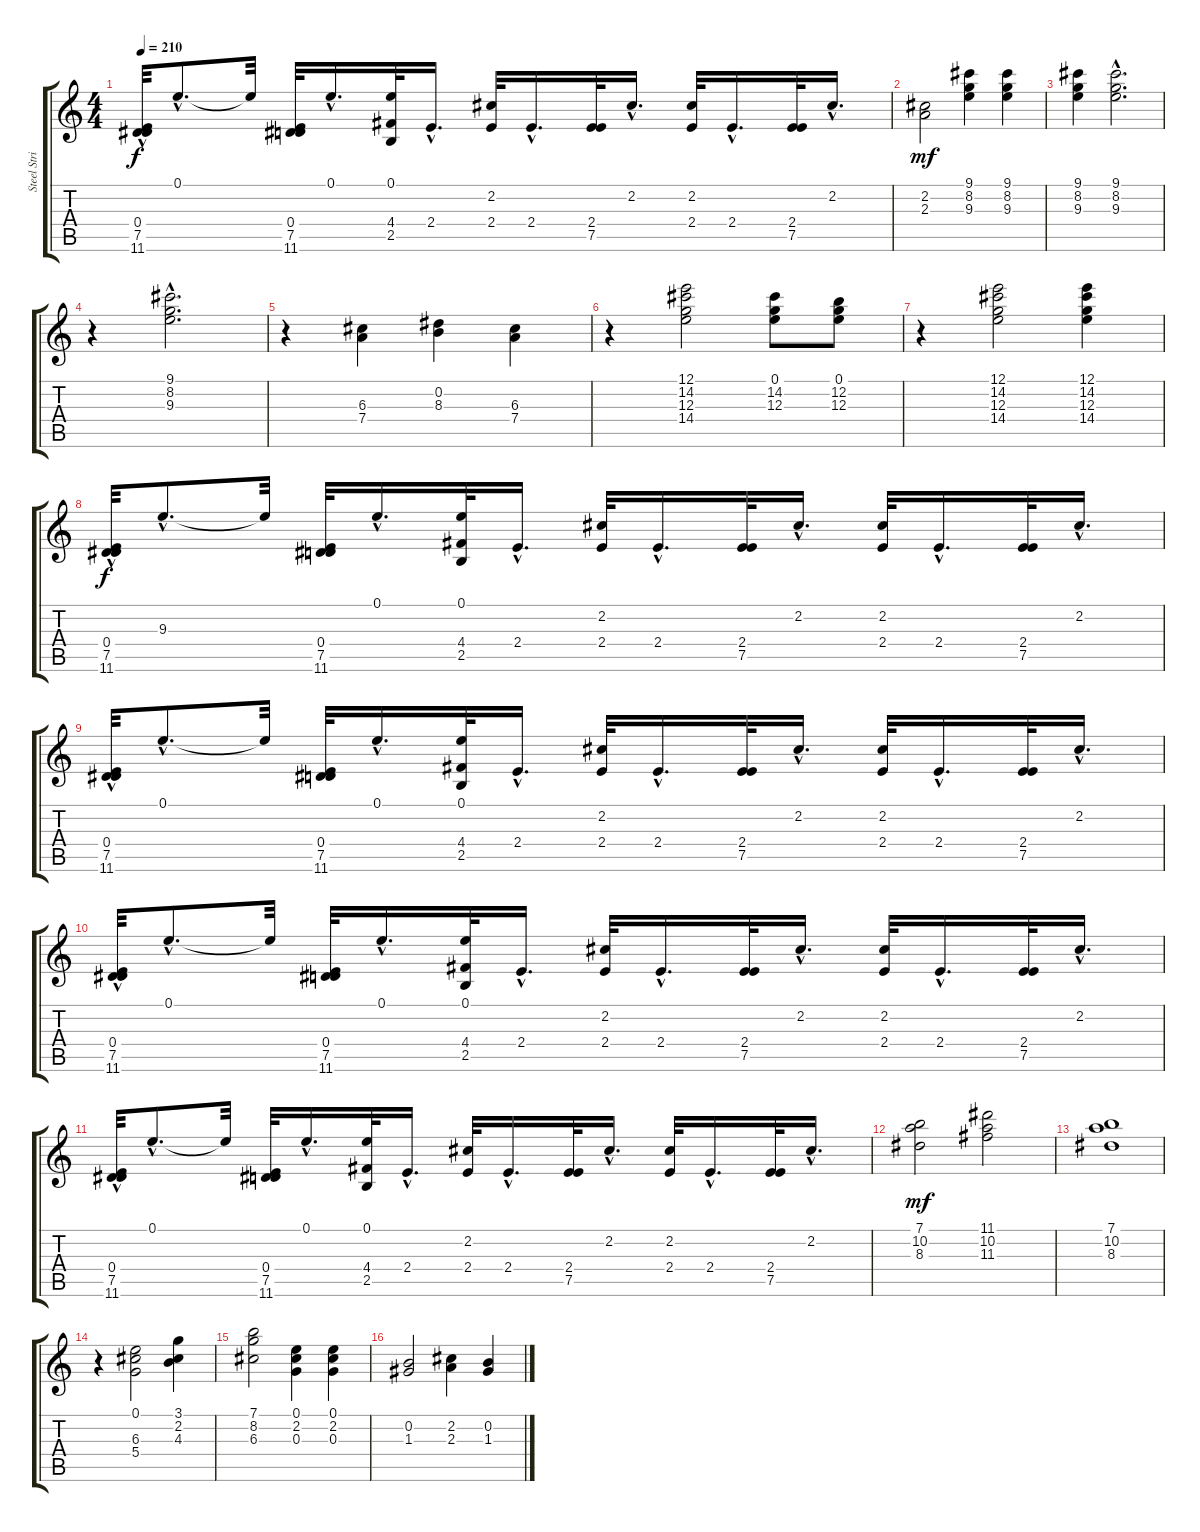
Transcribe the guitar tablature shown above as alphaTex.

\track ("Steel String" "Steel Stri") {instrument acousticguitarsteel}
\staff {score tabs}
\tuning (E4 B3 G3 D3 A2 E2) {hide}
\ts (4 4)
\tempo 210
\clef g2
\ks c
(0.4{hac} 7.5 11.6).32{dy f} 0.1{hac}.8{d} 0.1{t}.32 (0.4 7.5 11.6).32 0.1{hac}.16{d} (0.1 4.4 2.5).32 2.4{hac}.16{d} (2.2 2.4).32 2.4{hac}.16{d} (2.4 7.5).32 2.2{hac}.16{d} (2.2 2.4).32 2.4{hac}.16{d} (2.4 7.5).32 2.2{hac}.16{d} |
(2.2 2.3).2{dy mf} (9.1 8.2 9.3).4 (9.1 8.2 9.3).4 |
(9.1 8.2 9.3).4 (9.1{hac} 8.2{hac} 9.3{hac}).2{d} |
r.4 (9.1{hac} 8.2{hac} 9.3{hac}).2{d} |
r.4 (6.3 7.4).4 (0.2 8.3).4 (6.3 7.4).4 |
r.4 (12.1 14.2 12.3 14.4).2 (0.1 14.2 12.3).8 (0.1 12.2 12.3).8 |
r.4 (12.1 14.2 12.3 14.4).2 (12.1 14.2 12.3 14.4).4 |
(0.4{hac} 7.5 11.6).32{dy f} 9.3{hac}.8{d} 9.3{t}.32 (0.4 7.5 11.6).32 0.1{hac}.16{d} (0.1 4.4 2.5).32 2.4{hac}.16{d} (2.2 2.4).32 2.4{hac}.16{d} (2.4 7.5).32 2.2{hac}.16{d} (2.2 2.4).32 2.4{hac}.16{d} (2.4 7.5).32 2.2{hac}.16{d} |
(0.4{hac} 7.5 11.6).32 0.1{hac}.8{d} 0.1{t}.32 (0.4 7.5 11.6).32 0.1{hac}.16{d} (0.1 4.4 2.5).32 2.4{hac}.16{d} (2.2 2.4).32 2.4{hac}.16{d} (2.4 7.5).32 2.2{hac}.16{d} (2.2 2.4).32 2.4{hac}.16{d} (2.4 7.5).32 2.2{hac}.16{d} |
(0.4{hac} 7.5 11.6).32 0.1{hac}.8{d} 0.1{t}.32 (0.4 7.5 11.6).32 0.1{hac}.16{d} (0.1 4.4 2.5).32 2.4{hac}.16{d} (2.2 2.4).32 2.4{hac}.16{d} (2.4 7.5).32 2.2{hac}.16{d} (2.2 2.4).32 2.4{hac}.16{d} (2.4 7.5).32 2.2{hac}.16{d} |
(0.4{hac} 7.5 11.6).32 0.1{hac}.8{d} 0.1{t}.32 (0.4 7.5 11.6).32 0.1{hac}.16{d} (0.1 4.4 2.5).32 2.4{hac}.16{d} (2.2 2.4).32 2.4{hac}.16{d} (2.4 7.5).32 2.2{hac}.16{d} (2.2 2.4).32 2.4{hac}.16{d} (2.4 7.5).32 2.2{hac}.16{d} |
(7.1 10.2 8.3).2{dy mf} (11.1 10.2 11.3).2 |
(7.1 10.2 8.3).1 |
r.4 (0.1 6.3 5.4).2 (3.1 2.2 4.3).4 |
(7.1 8.2 6.3).2 (0.1 2.2 0.3).4 (0.1 2.2 0.3).4 |
(0.2 1.3).2 (2.2 2.3).4 (0.2 1.3).4
